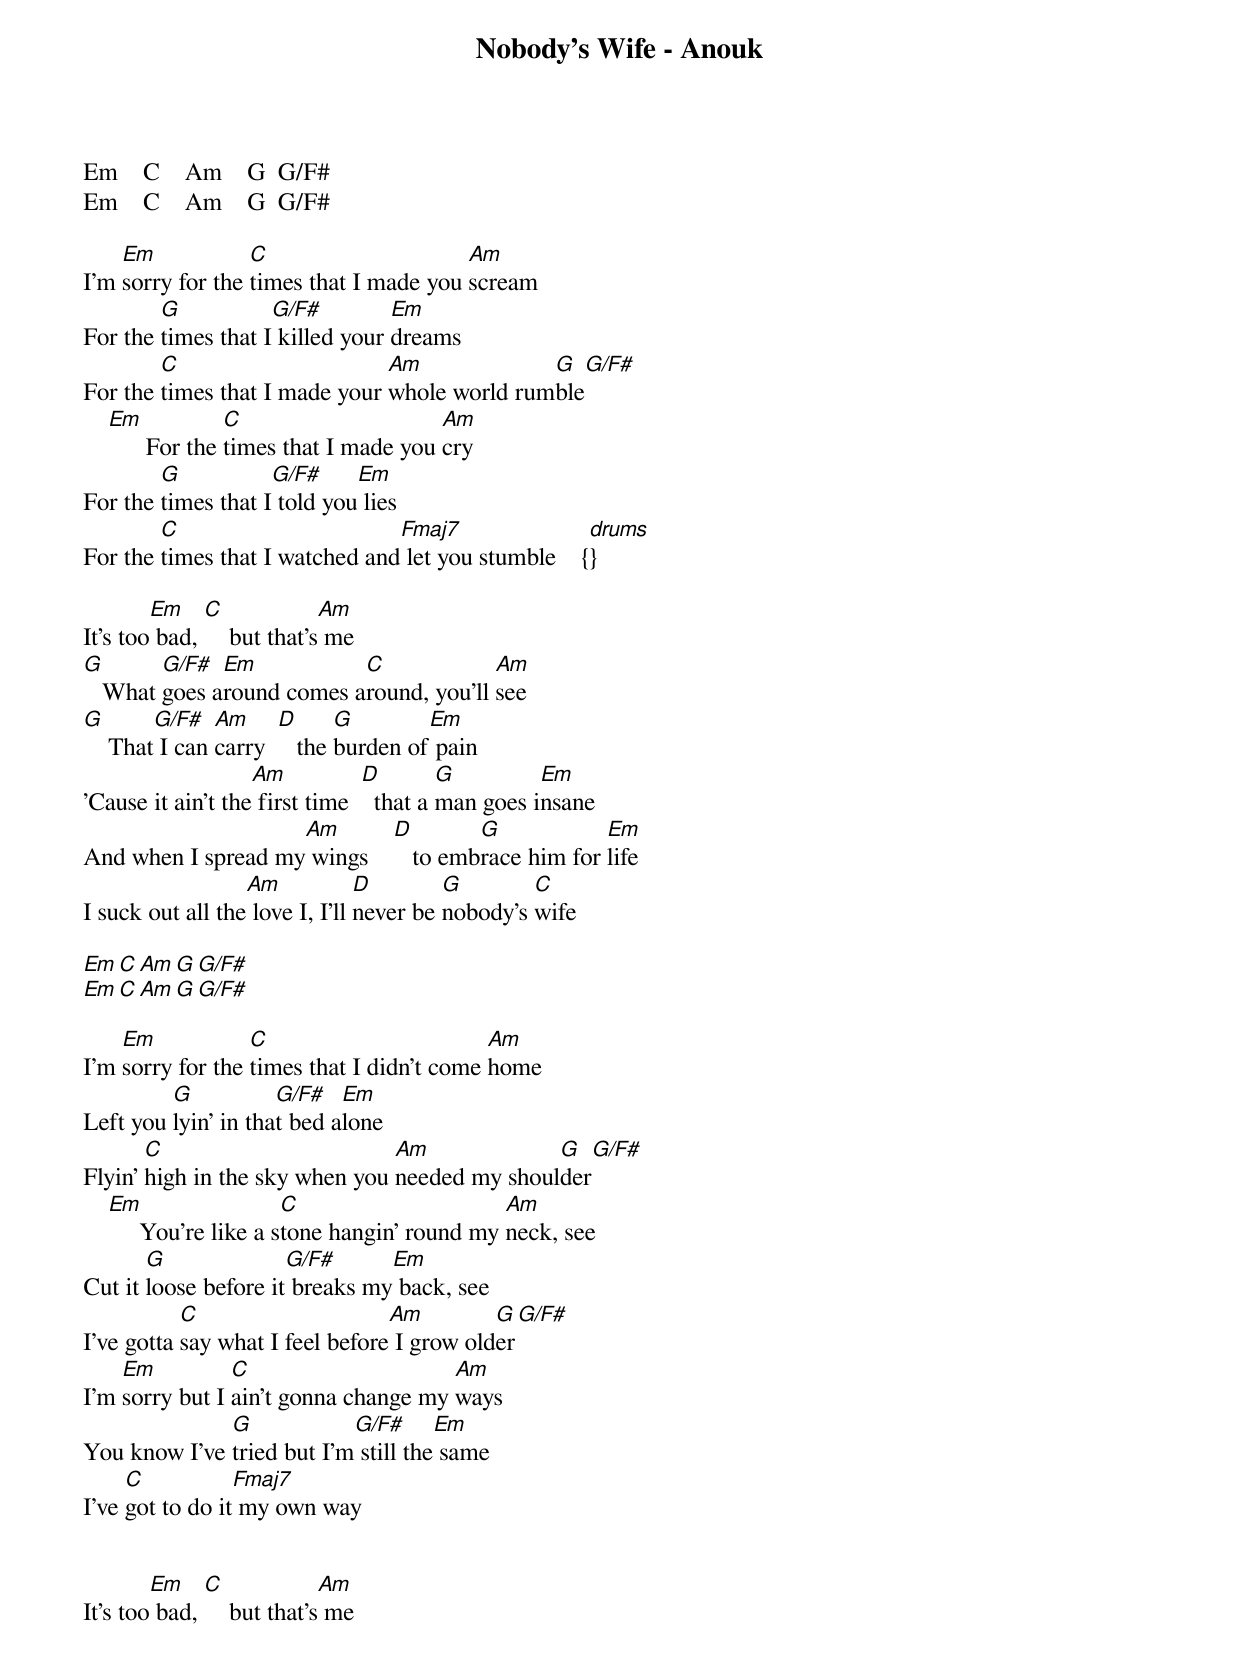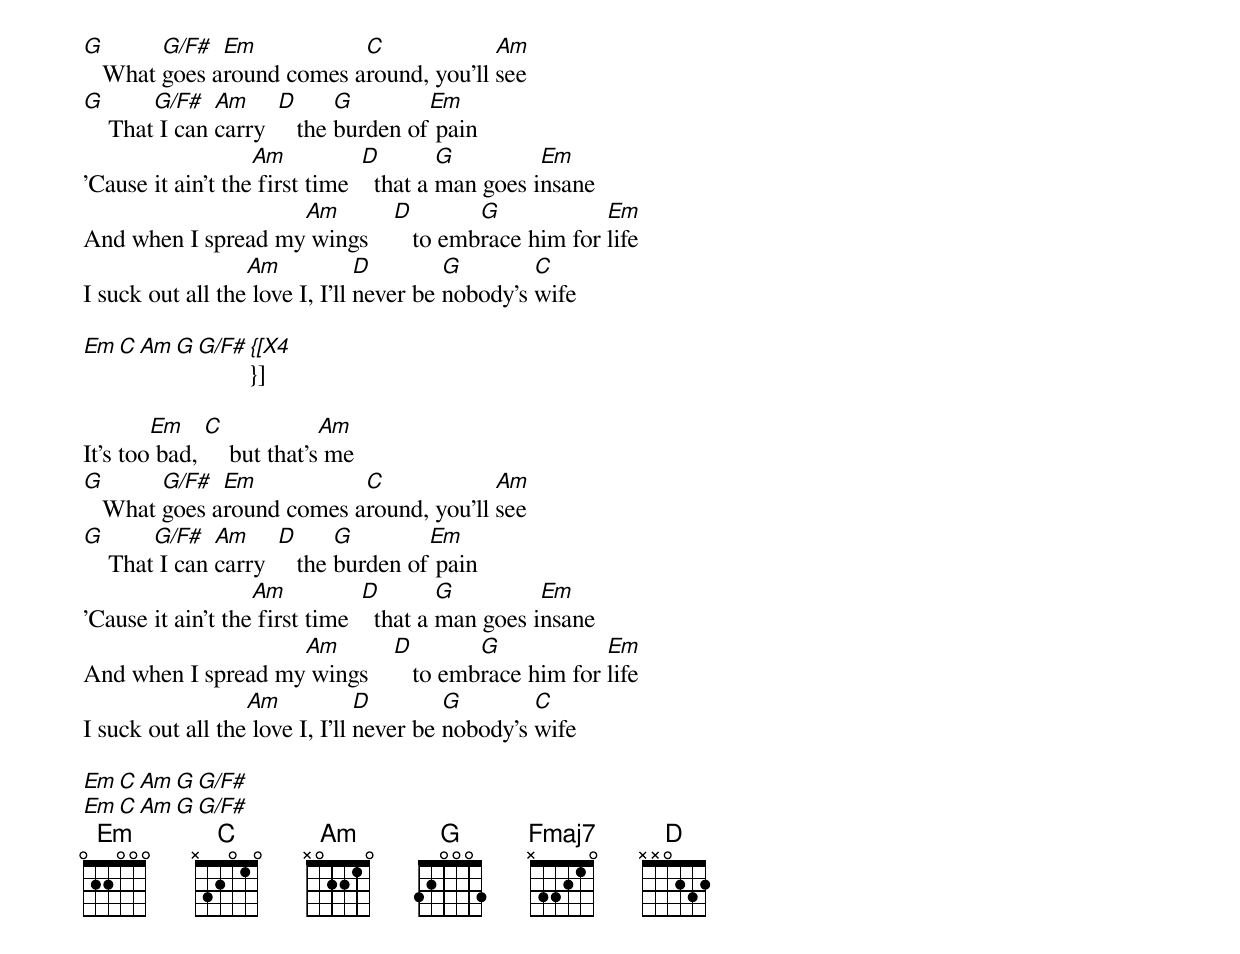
Nobody's Wife - Anouk

{[Guitar only]}
Em    C    Am    G  G/F#
Em    C    Am    G  G/F#

    Em            C                     Am
I'm sorry for the times that I made you scream
        G           G/F#         Em
For the times that I killed your dreams
        C                      Am             G     G/F#
For the times that I made your whole world rumble
{[bass]}
    Em            C                     Am
          For the times that I made you cry
        G           G/F#     Em
For the times that I told you lies
        C                       Fmaj7
For the times that I watched and let you stumble    {[drums]}

        Em    C             Am
It's too bad,     but that's me
G       G/F#  Em           C             Am
   What goes around comes around, you'll see
G       G/F#   Am     D      G        Em
    That I can carry     the burden of pain
                   Am           D        G         Em
'Cause it ain't the first time    that a man goes insane
                    Am        D        G            Em
And when I spread my wings       to embrace him for life
                  Am            D        G        C
I suck out all the love I, I'll never be nobody's wife

Em    C    Am    G  G/F#
Em    C    Am    G  G/F#

    Em            C                        Am
I'm sorry for the times that I didn't come home
         G           G/F#   Em
Left you lyin' in that bed alone
       C                        Am             G     G/F#
Flyin' high in the sky when you needed my shoulder
    Em                  C                     Am
         You're like a stone hangin' round my neck, see
       G              G/F#      Em
Cut it loose before it breaks my back, see
           C                     Am         G     G/F#
I've gotta say what I feel before I grow older
    Em          C                     Am
I'm sorry but I ain't gonna change my ways
              G            G/F#      Em
You know I've tried but I'm still the same
     C           Fmaj7
I've got to do it my own way


        Em    C             Am
It's too bad,     but that's me
G       G/F#  Em           C             Am
   What goes around comes around, you'll see
G       G/F#   Am     D      G        Em
    That I can carry     the burden of pain
                   Am           D        G         Em
'Cause it ain't the first time    that a man goes insane
                    Am        D        G            Em
And when I spread my wings       to embrace him for life
                  Am            D        G        C
I suck out all the love I, I'll never be nobody's wife

Em    C    Am    G  G/F#    {[X4]}

        Em    C             Am
It's too bad,     but that's me
G       G/F#  Em           C             Am
   What goes around comes around, you'll see
G       G/F#   Am     D      G        Em
    That I can carry     the burden of pain
                   Am           D        G         Em
'Cause it ain't the first time    that a man goes insane
                    Am        D        G            Em
And when I spread my wings       to embrace him for life
                  Am            D        G        C
I suck out all the love I, I'll never be nobody's wife

Em    C    Am    G  G/F#
Em    C    Am    G  G/F#
{[fade]}
